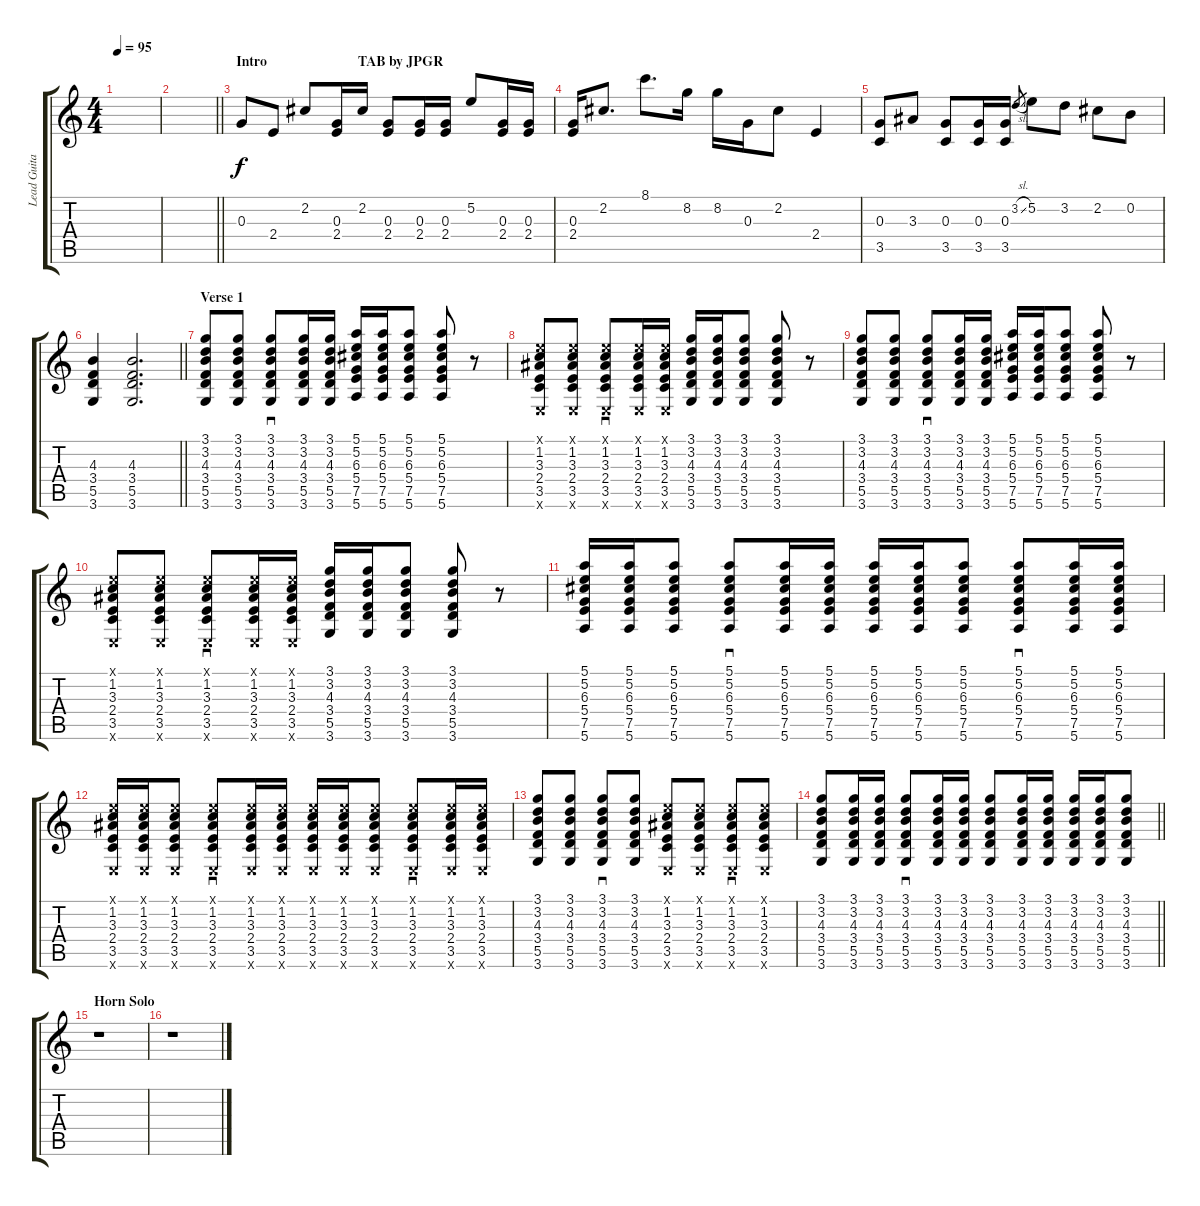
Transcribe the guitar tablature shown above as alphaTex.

\track ("Lead Guitar (John Lennon)" "Lead Guita") {instrument overdrivenguitar}
\staff {score tabs}
\tuning (E4 B3 G3 D3 A2 E2) {hide}
\ts (4 4)
\tempo 95
\clef g2
\ks c
|
\barLineRight lightlight
|
\section ("" "Intro                          TAB by JPGR")
0.3.8 2.4.8 2.2.8 (0.3 2.4).16 2.2.16 (0.3 2.4).8 (0.3 2.4).16 (0.3 2.4).16 5.2.8 (0.3 2.4).16 (0.3 2.4).16 |
(0.3 2.4).16 2.2.8{d} 8.1.8{d} 8.2.16 8.2.16 0.3.16 2.2.8 2.4.4 |
(0.3 3.5).8 3.3.8 (0.3 3.5).8 (0.3 3.5).16 (0.3 3.5).16 3.2{sl}.8{gr} 5.2.8 3.2.8 2.2.8 0.2.8 |
\barLineRight lightlight
(4.3 3.4 5.5 3.6).4 (4.3 3.4 5.5 3.6).2{d} |
\section ("" "Verse 1")
(3.1 3.2 4.3 3.4 5.5 3.6).8 (3.1 3.2 4.3 3.4 5.5 3.6).8 (3.1 3.2 4.3 3.4 5.5 3.6).8{sd} (3.1 3.2 4.3 3.4 5.5 3.6).16 (3.1 3.2 4.3 3.4 5.5 3.6).16 (5.1 5.2 6.3 5.4 7.5 5.6).16 (5.1 5.2 6.3 5.4 7.5 5.6).16 (5.1 5.2 6.3 5.4 7.5 5.6).8 (5.1 5.2 6.3 5.4 7.5 5.6).8 r.8 |
(0.1{x} 1.2 3.3 2.4 3.5 0.6{x}).8 (0.1{x} 1.2 3.3 2.4 3.5 0.6{x}).8 (0.1{x} 1.2 3.3 2.4 3.5 0.6{x}).8{sd} (0.1{x} 1.2 3.3 2.4 3.5 0.6{x}).16 (0.1{x} 1.2 3.3 2.4 3.5 0.6{x}).16 (3.1 3.2 4.3 3.4 5.5 3.6).16 (3.1 3.2 4.3 3.4 5.5 3.6).16 (3.1 3.2 4.3 3.4 5.5 3.6).8 (3.1 3.2 4.3 3.4 5.5 3.6).8 r.8 |
(3.1 3.2 4.3 3.4 5.5 3.6).8 (3.1 3.2 4.3 3.4 5.5 3.6).8 (3.1 3.2 4.3 3.4 5.5 3.6).8{sd} (3.1 3.2 4.3 3.4 5.5 3.6).16 (3.1 3.2 4.3 3.4 5.5 3.6).16 (5.1 5.2 6.3 5.4 7.5 5.6).16 (5.1 5.2 6.3 5.4 7.5 5.6).16 (5.1 5.2 6.3 5.4 7.5 5.6).8 (5.1 5.2 6.3 5.4 7.5 5.6).8 r.8 |
(0.1{x} 1.2 3.3 2.4 3.5 0.6{x}).8 (0.1{x} 1.2 3.3 2.4 3.5 0.6{x}).8 (0.1{x} 1.2 3.3 2.4 3.5 0.6{x}).8{sd} (0.1{x} 1.2 3.3 2.4 3.5 0.6{x}).16 (0.1{x} 1.2 3.3 2.4 3.5 0.6{x}).16 (3.1 3.2 4.3 3.4 5.5 3.6).16 (3.1 3.2 4.3 3.4 5.5 3.6).16 (3.1 3.2 4.3 3.4 5.5 3.6).8 (3.1 3.2 4.3 3.4 5.5 3.6).8 r.8 |
(5.1 5.2 6.3 5.4 7.5 5.6).16 (5.1 5.2 6.3 5.4 7.5 5.6).16 (5.1 5.2 6.3 5.4 7.5 5.6).8 (5.1 5.2 6.3 5.4 7.5 5.6).8{sd} (5.1 5.2 6.3 5.4 7.5 5.6).16 (5.1 5.2 6.3 5.4 7.5 5.6).16 (5.1 5.2 6.3 5.4 7.5 5.6).16 (5.1 5.2 6.3 5.4 7.5 5.6).16 (5.1 5.2 6.3 5.4 7.5 5.6).8 (5.1 5.2 6.3 5.4 7.5 5.6).8{sd} (5.1 5.2 6.3 5.4 7.5 5.6).16 (5.1 5.2 6.3 5.4 7.5 5.6).16 |
(0.1{x} 1.2 3.3 2.4 3.5 0.6{x}).16 (0.1{x} 1.2 3.3 2.4 3.5 0.6{x}).16 (0.1{x} 1.2 3.3 2.4 3.5 0.6{x}).8 (0.1{x} 1.2 3.3 2.4 3.5 0.6{x}).8{sd} (0.1{x} 1.2 3.3 2.4 3.5 0.6{x}).16 (0.1{x} 1.2 3.3 2.4 3.5 0.6{x}).16 (0.1{x} 1.2 3.3 2.4 3.5 0.6{x}).16 (0.1{x} 1.2 3.3 2.4 3.5 0.6{x}).16 (0.1{x} 1.2 3.3 2.4 3.5 0.6{x}).8 (0.1{x} 1.2 3.3 2.4 3.5 0.6{x}).8{sd} (0.1{x} 1.2 3.3 2.4 3.5 0.6{x}).16 (0.1{x} 1.2 3.3 2.4 3.5 0.6{x}).16 |
(3.1 3.2 4.3 3.4 5.5 3.6).8 (3.1 3.2 4.3 3.4 5.5 3.6).8 (3.1 3.2 4.3 3.4 5.5 3.6).8{sd} (3.1 3.2 4.3 3.4 5.5 3.6).8 (0.1{x} 1.2 3.3 2.4 3.5 0.6{x}).8 (0.1{x} 1.2 3.3 2.4 3.5 0.6{x}).8 (0.1{x} 1.2 3.3 2.4 3.5 0.6{x}).8{sd} (0.1{x} 1.2 3.3 2.4 3.5 0.6{x}).8 |
\barLineRight lightlight
(3.1 3.2 4.3 3.4 5.5 3.6).8 (3.1 3.2 4.3 3.4 5.5 3.6).16 (3.1 3.2 4.3 3.4 5.5 3.6).16 (3.1 3.2 4.3 3.4 5.5 3.6).8{sd} (3.1 3.2 4.3 3.4 5.5 3.6).16 (3.1 3.2 4.3 3.4 5.5 3.6).16 (3.1 3.2 4.3 3.4 5.5 3.6).8 (3.1 3.2 4.3 3.4 5.5 3.6).16 (3.1 3.2 4.3 3.4 5.5 3.6).16 (3.1 3.2 4.3 3.4 5.5 3.6).16 (3.1 3.2 4.3 3.4 5.5 3.6).16 (3.1 3.2 4.3 3.4 5.5 3.6).8 |
\section ("" "Horn Solo")
r.1 |
r.1
